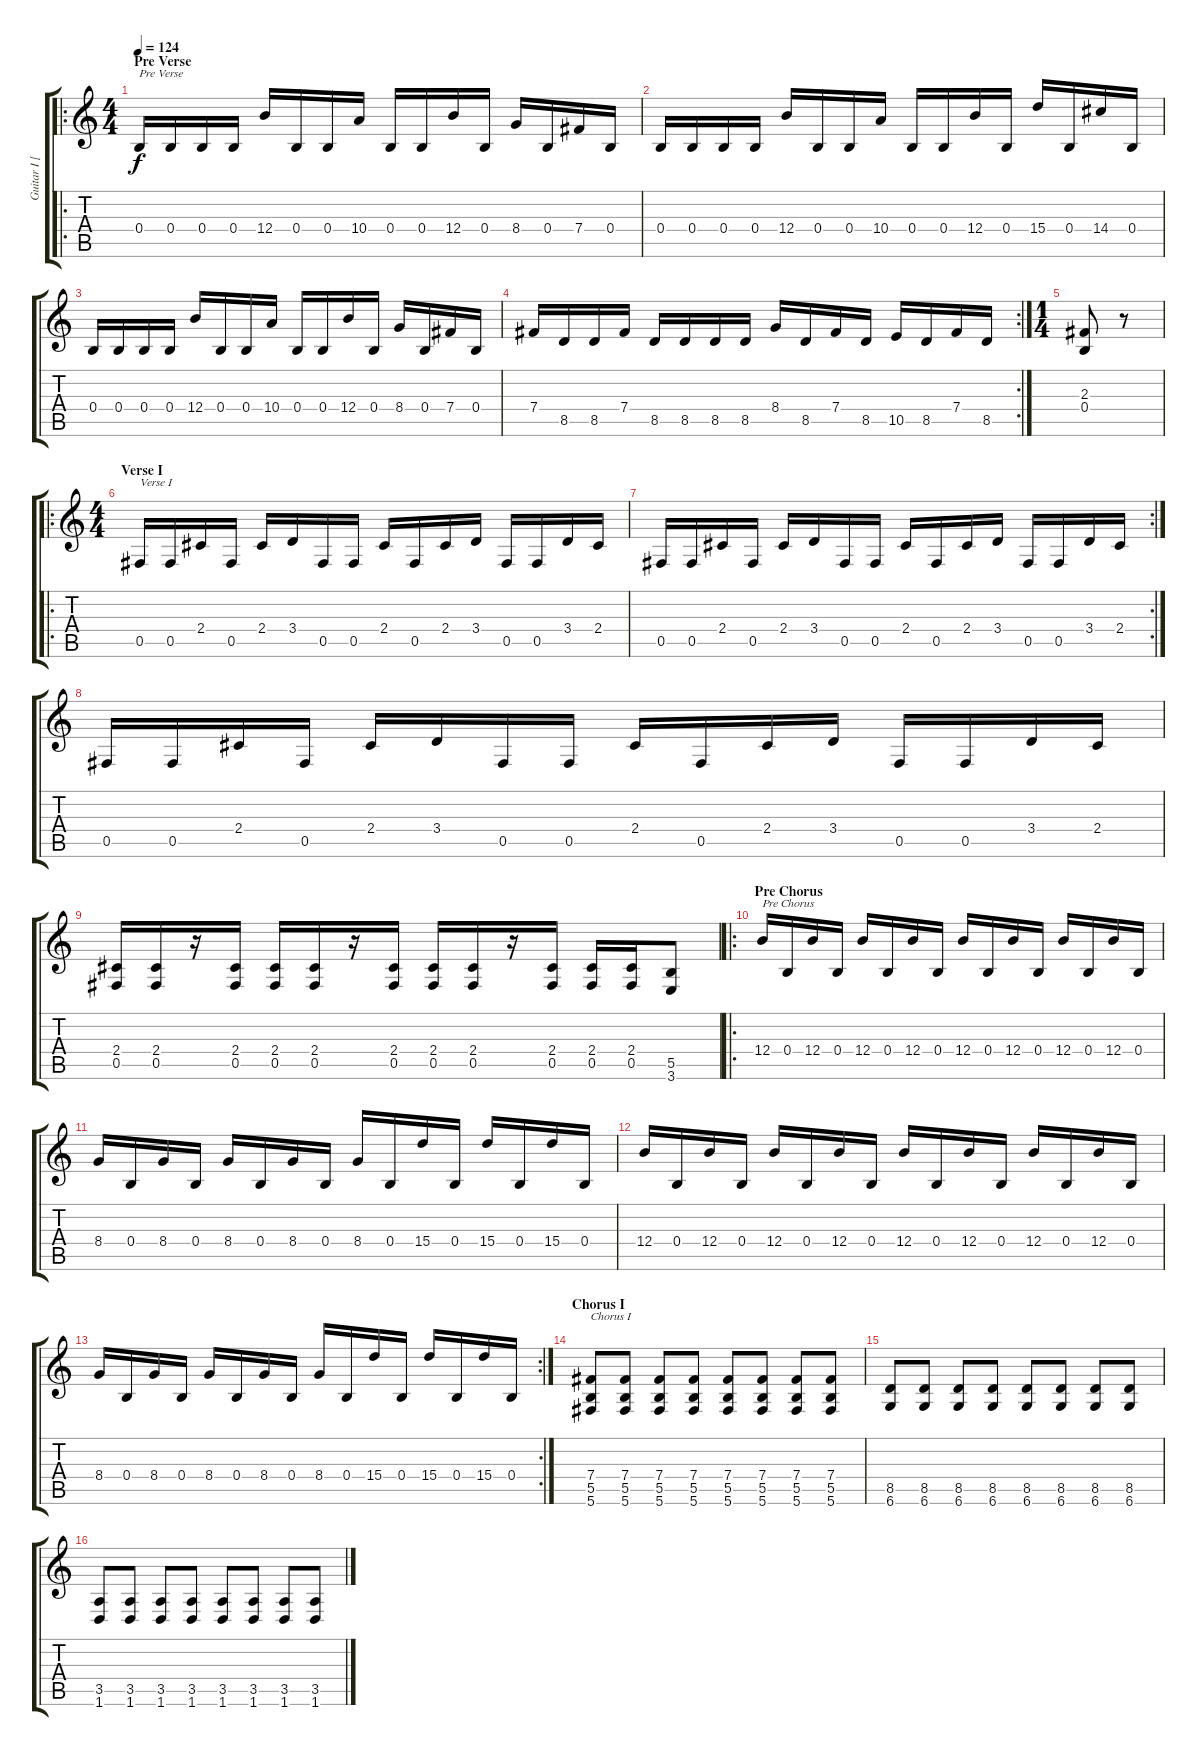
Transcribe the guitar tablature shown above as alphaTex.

\track ("Guitar I [Sundin]" "Guitar I [") {instrument distortionguitar}
\staff {score tabs}
\tuning (Db4 Ab3 E3 B2 Gb2 Db2) {hide}
\ro
\ts (4 4)
\section ("" "Pre Verse")
\tempo 124
\clef g2
\ks c
0.4.16{txt "Pre Verse" dy f} 0.4.16 0.4.16 0.4.16 12.4.16 0.4.16 0.4.16 10.4.16 0.4.16 0.4.16 12.4.16 0.4.16 8.4.16 0.4.16 7.4.16 0.4.16 |
0.4.16 0.4.16 0.4.16 0.4.16 12.4.16 0.4.16 0.4.16 10.4.16 0.4.16 0.4.16 12.4.16 0.4.16 15.4.16 0.4.16 14.4.16 0.4.16 |
0.4.16 0.4.16 0.4.16 0.4.16 12.4.16 0.4.16 0.4.16 10.4.16 0.4.16 0.4.16 12.4.16 0.4.16 8.4.16 0.4.16 7.4.16 0.4.16 |
\rc 2
7.4.16 8.5.16 8.5.16 7.4.16 8.5.16 8.5.16 8.5.16 8.5.16 8.4.16 8.5.16 7.4.16 8.5.16 10.5.16 8.5.16 7.4.16 8.5.16 |
\ts (1 4)
(2.3 0.4).8 r.8 |
\ro
\ts (4 4)
\section ("" "Verse I")
0.5.16{txt "Verse I"} 0.5.16 2.4.16 0.5.16 2.4.16 3.4.16 0.5.16 0.5.16 2.4.16 0.5.16 2.4.16 3.4.16 0.5.16 0.5.16 3.4.16 2.4.16 |
\rc 2
0.5.16 0.5.16 2.4.16 0.5.16 2.4.16 3.4.16 0.5.16 0.5.16 2.4.16 0.5.16 2.4.16 3.4.16 0.5.16 0.5.16 3.4.16 2.4.16 |
0.5.16 0.5.16 2.4.16 0.5.16 2.4.16 3.4.16 0.5.16 0.5.16 2.4.16 0.5.16 2.4.16 3.4.16 0.5.16 0.5.16 3.4.16 2.4.16 |
(2.4 0.5).16 (2.4 0.5).16 r.16 (2.4 0.5).16 (2.4 0.5).16 (2.4 0.5).16 r.16 (2.4 0.5).16 (2.4 0.5).16 (2.4 0.5).16 r.16 (2.4 0.5).16 (2.4 0.5).16 (2.4 0.5).16 (5.5 3.6).8 |
\ro
\section ("" "Pre Chorus")
12.4.16{txt "Pre Chorus"} 0.4.16 12.4.16 0.4.16 12.4.16 0.4.16 12.4.16 0.4.16 12.4.16 0.4.16 12.4.16 0.4.16 12.4.16 0.4.16 12.4.16 0.4.16 |
8.4.16 0.4.16 8.4.16 0.4.16 8.4.16 0.4.16 8.4.16 0.4.16 8.4.16 0.4.16 15.4.16 0.4.16 15.4.16 0.4.16 15.4.16 0.4.16 |
12.4.16 0.4.16 12.4.16 0.4.16 12.4.16 0.4.16 12.4.16 0.4.16 12.4.16 0.4.16 12.4.16 0.4.16 12.4.16 0.4.16 12.4.16 0.4.16 |
\rc 2
8.4.16 0.4.16 8.4.16 0.4.16 8.4.16 0.4.16 8.4.16 0.4.16 8.4.16 0.4.16 15.4.16 0.4.16 15.4.16 0.4.16 15.4.16 0.4.16 |
\section ("" "Chorus I")
(7.4 5.5 5.6).8{txt "Chorus I"} (7.4 5.5 5.6).8 (7.4 5.5 5.6).8 (7.4 5.5 5.6).8 (7.4 5.5 5.6).8 (7.4 5.5 5.6).8 (7.4 5.5 5.6).8 (7.4 5.5 5.6).8 |
(8.5 6.6).8 (8.5 6.6).8 (8.5 6.6).8 (8.5 6.6).8 (8.5 6.6).8 (8.5 6.6).8 (8.5 6.6).8 (8.5 6.6).8 |
(3.5 1.6).8 (3.5 1.6).8 (3.5 1.6).8 (3.5 1.6).8 (3.5 1.6).8 (3.5 1.6).8 (3.5 1.6).8 (3.5 1.6).8
